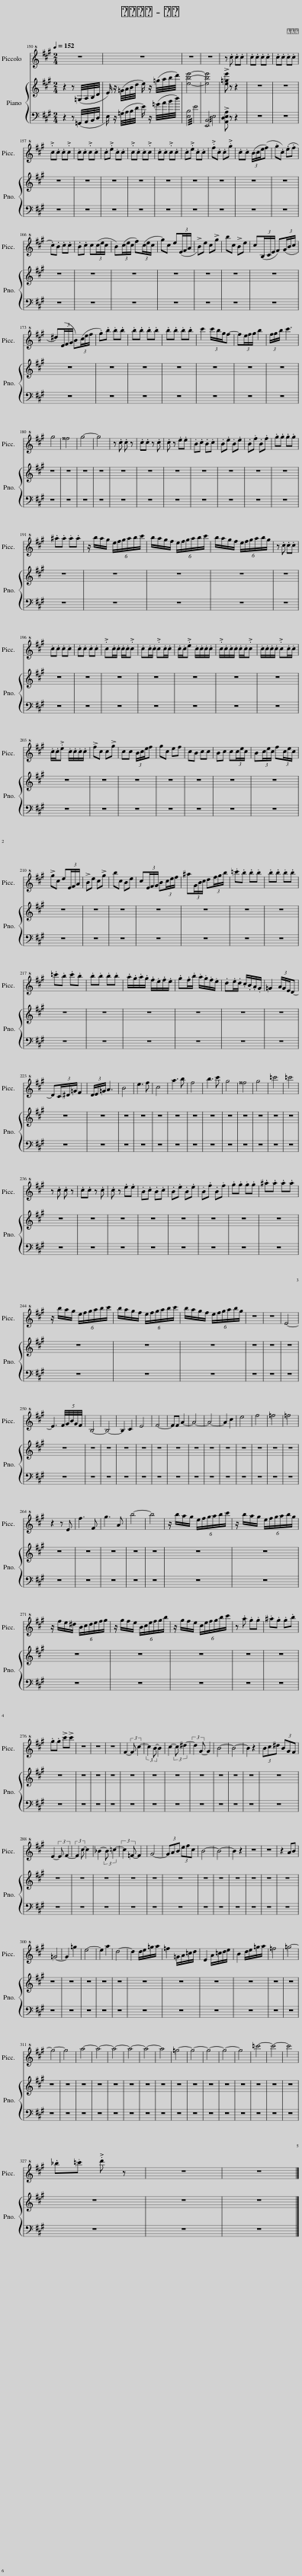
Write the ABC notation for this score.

X:1
%%score 1 { 2 | 3 }
L:1/8
Q:1/4=152
M:2/4
I:linebreak $
K:A
V:1 treble+8
V:2 treble
V:3 bass
V:1
 z4 | z4 | z4 | z4 | z .c .c.c | %5
 .c.c .c.c | .c.c .c.c |$ .c.c .c.c | .c.c .c.c | .c.e .c.c | %10
 .c.c .c.c | .c.c .c.c | .c.e .c.c | .f.c .c.g | .c.c (3(B/c/e/(f) | %15
 .g.c) (.e.f |$ .c).B .c.c | .B.c c(3(c/e/c/ | B)(3(c/e/c/ f)(3(c/e/c/ | g)c e(3(E/F/A/ | %20
 !>!B)e c!>!g | bc !>!Be | c(3(B,/C/E/ F)(3(G/B/c/ |$ ^d)(3(E/F/G/ B)(3(c/e/f/ | .g).b .b.b | %25
 .b.b .b.b | .b.b .b.b | c'2 (3c'/b/g/f- | f(3e/f/g/ b2 | (3f/g/b/ c'3 |$ %30
 g4 | ^^f4 | g4- | g4 | z .c .c z | %35
 .c.c z .c | .c z .e.e | .B.c .B.c | .B.e .B.e | .B.f .B.f | %40
 .g.g .g.g |$ .^a.a .a.a | z/ b/a/g/ (6:4:6e/f/g/a/b/c'/ | b/a/g/f/ (6:4:6e/f/g/a/b/c'/ | b/a/g/f/ (6:4:6e/f/g/a/b/g/ | %45
 z .c .c.c |$ .c.c .c.c | .c.c .c.c | .c.c/.c/ .c/.c/.c | .c.c/.c/ .c.c/.c/ | %50
 .c/.c/.e .c/.c/.c/.c/ | .c/.c/.c/.c/ .c/.c/.c | .c/.c/.c/.c/ .c.c/.c/ |$ .c/.c/.e .c/.c/.c/.c/ | !>!fc c!>!g | %55
 cc (3B/c/e/f | gc ef | cB cc | Bc c(3c/e/c/ | B(3c/e/c/ f(3c/e/c/ |$ %60
 !>!gc e(3E/F/A/ | !>!Be c!>!g | bc Be | c(3E/F/G/ B(3c/e/f/ | ^a(3G/B/c/ d(3f/g/b/ | %65
 .=c'.b .b.b | .b.b .b.b |$ .=c'.b .c'.b | .b.b .b.b | .a/.g/.a/.g/ .f/.e/.f/.e/ | %70
 .g.f/.b/ .a/.g/.f/.e/ | .d.e/.d/ .c/.B/.A/.G/ | =G2 (3A/G/E/D- |$ D(3C/^D/=G/ F2 | (3D/E/=G/ A3 | %75
 B4 | e3 f | c4 | a3 b | f4 | %80
 b3 c' | g4 | ^^f4 | g4 | =c'4 | %85
 =c'4 |$ z .c .c z | .c.c z .c | .c z .e.e | .B.c .B.c | %90
 .B.e .B.e | .B.f .B.f | .g.g .g.g | .^a.a .a.a |$ z/ b/a/g/ (6:4:6e/f/g/a/b/c'/ | %95
 b/a/g/f/ (6:4:6e/f/g/a/b/c'/ | b/a/g/f/ (6:4:6e/f/g/a/b/g/ | z4 | z4 | E4- |$ %100
 E3 (5:4:5F/4G/4B/4G/4F/4 | B,4- | B,4- | B,2 C2 | E4 | %105
 F4- | FF A2- | A4- | A4- | A2 c2 | %110
 e4 | f4 | =f4 | =f4 |$ z2 z E | %115
 f3 F | g3 A | b4- | b4 | z/ b/a/g/ (6:4:6e/f/g/a/b/c'/ | %120
 z/ b/a/g/ (6:4:6e/f/g/a/b/g/ |$ z/ f/e/^d/ (6:4:6B/c/d/e/f/g/ | z/ g/f/e/ (6:4:6B/c/e/f/g/b/ | z/ g/f/e/ (6:4:6c/e/f/g/b/c'/ | z .a .g.g | %125
 .^a.g .g.b |$ .g.g !>!c'!>!c' | z4 | z4 | z4 | %130
 F2- (3:2:2F c2- | (3:2:2c2 B- B2 | c2- (3:2:2c ^d2- | (3:2:2d2 G- G2 | B4- | %135
 B4- | B2 z2 | (3Bc^d (3BGF |$ E2- (3:2:2E F2- | (3:2:2F2 c- c2 | %140
 _B2- (3:2:2B =c2- | (3:2:2c2 =F- F2 | G4- | (3GAB (3efc | B4- | %145
 B4- | B2 z2 | z4 | z4 | z2 AB |$ %150
 =G4- | G2 =g2 | e4- | e2 a2 | d4- | %155
 d2 d/e/=g/a/ | =f2 =G/A/=c/d/ | E2 A/=c/d/e/ | B2 d/e/=g/a/ | =f4 | %160
 =g4- |$ g4- | g4 | a4- | a4- | %165
 a4- | a4- | a4- | a4 | =g4- | %170
 g4- | g4- | g4- | g4 | =c'4- | %175
 c'4- | c'4 |$ ._b.=c' .d' z | z4 | z4 |] %180
V:2
 z2 z (=G,/4A,/4B,/4D/4 | E/) z/ (=G/4A/4B/4d/4 e/) z/ (=g/4a/4b/4d'/4) | [ebe']4- | [ebe']4 | !>![e=ge'] z z2 | %5
 z4 | z4 |$ z4 | z4 | z4 | %10
 z4 | z4 | z4 | z4 | z4 | %15
 z4 |$ z4 | z4 | z4 | z4 | %20
 z4 | z4 | z4 |$ z4 | z4 | %25
 z4 | z4 | z4 | z4 | z4 |$ %30
 z4 | z4 | z4 | z4 | z4 | %35
 z4 | z4 | z4 | z4 | z4 | %40
 z4 |$ z4 | z4 | z4 | z4 | %45
 z4 |$ z4 | z4 | z4 | z4 | %50
 z4 | z4 | z4 |$ z4 | z4 | %55
 z4 | z4 | z4 | z4 | z4 |$ %60
 z4 | z4 | z4 | z4 | z4 | %65
 z4 | z4 |$ z4 | z4 | z4 | %70
 z4 | z4 | z4 |$ z4 | z4 | %75
 z4 | z4 | z4 | z4 | z4 | %80
 z4 | z4 | z4 | z4 | z4 | %85
 z4 |$ z4 | z4 | z4 | z4 | %90
 z4 | z4 | z4 | z4 |$ z4 | %95
 z4 | z4 | z4 | z4 | z4 |$ %100
 z4 | z4 | z4 | z4 | z4 | %105
 z4 | z4 | z4 | z4 | z4 | %110
 z4 | z4 | z4 | z4 |$ z4 | %115
 z4 | z4 | z4 | z4 | z4 | %120
 z4 |$ z4 | z4 | z4 | z4 | %125
 z4 |$ z4 | z4 | z4 | z4 | %130
 z4 | z4 | z4 | z4 | z4 | %135
 z4 | z4 | z4 |$ z4 | z4 | %140
 z4 | z4 | z4 | z4 | z4 | %145
 z4 | z4 | z4 | z4 | z4 |$ %150
 z4 | z4 | z4 | z4 | z4 | %155
 z4 | z4 | z4 | z4 | z4 | %160
 z4 |$ z4 | z4 | z4 | z4 | %165
 z4 | z4 | z4 | z4 | z4 | %170
 z4 | z4 | z4 | z4 | z4 | %175
 z4 | z4 |$ z4 | z4 | z4 |] %180
V:3
 z2 z (=G,,/4A,,/4B,,/4D,/4 | E,/) z/ (=G,/4A,/4B,/4D/4 E/) z/ (=G/4A/4B/4d/4) | !///-![E,B,]2 E2 | !///-![E,,B,,]2 E,2 | !>![A,,D,E,A,] z z2 | %5
 z4 | z4 |$ z4 | z4 | z4 | %10
 z4 | z4 | z4 | z4 | z4 | %15
 z4 |$ z4 | z4 | z4 | z4 | %20
 z4 | z4 | z4 |$ z4 | z4 | %25
 z4 | z4 | z4 | z4 | z4 |$ %30
 z4 | z4 | z4 | z4 | z4 | %35
 z4 | z4 | z4 | z4 | z4 | %40
 z4 |$ z4 | z4 | z4 | z4 | %45
 z4 |$ z4 | z4 | z4 | z4 | %50
 z4 | z4 | z4 |$ z4 | z4 | %55
 z4 | z4 | z4 | z4 | z4 |$ %60
 z4 | z4 | z4 | z4 | z4 | %65
 z4 | z4 |$ z4 | z4 | z4 | %70
 z4 | z4 | z4 |$ z4 | z4 | %75
 z4 | z4 | z4 | z4 | z4 | %80
 z4 | z4 | z4 | z4 | z4 | %85
 z4 |$ z4 | z4 | z4 | z4 | %90
 z4 | z4 | z4 | z4 |$ z4 | %95
 z4 | z4 | z4 | z4 | z4 |$ %100
 z4 | z4 | z4 | z4 | z4 | %105
 z4 | z4 | z4 | z4 | z4 | %110
 z4 | z4 | z4 | z4 |$ z4 | %115
 z4 | z4 | z4 | z4 | z4 | %120
 z4 |$ z4 | z4 | z4 | z4 | %125
 z4 |$ z4 | z4 | z4 | z4 | %130
 z4 | z4 | z4 | z4 | z4 | %135
 z4 | z4 | z4 |$ z4 | z4 | %140
 z4 | z4 | z4 | z4 | z4 | %145
 z4 | z4 | z4 | z4 | z4 |$ %150
 z4 | z4 | z4 | z4 | z4 | %155
 z4 | z4 | z4 | z4 | z4 | %160
 z4 |$ z4 | z4 | z4 | z4 | %165
 z4 | z4 | z4 | z4 | z4 | %170
 z4 | z4 | z4 | z4 | z4 | %175
 z4 | z4 |$ z4 | z4 | z4 |] %180
